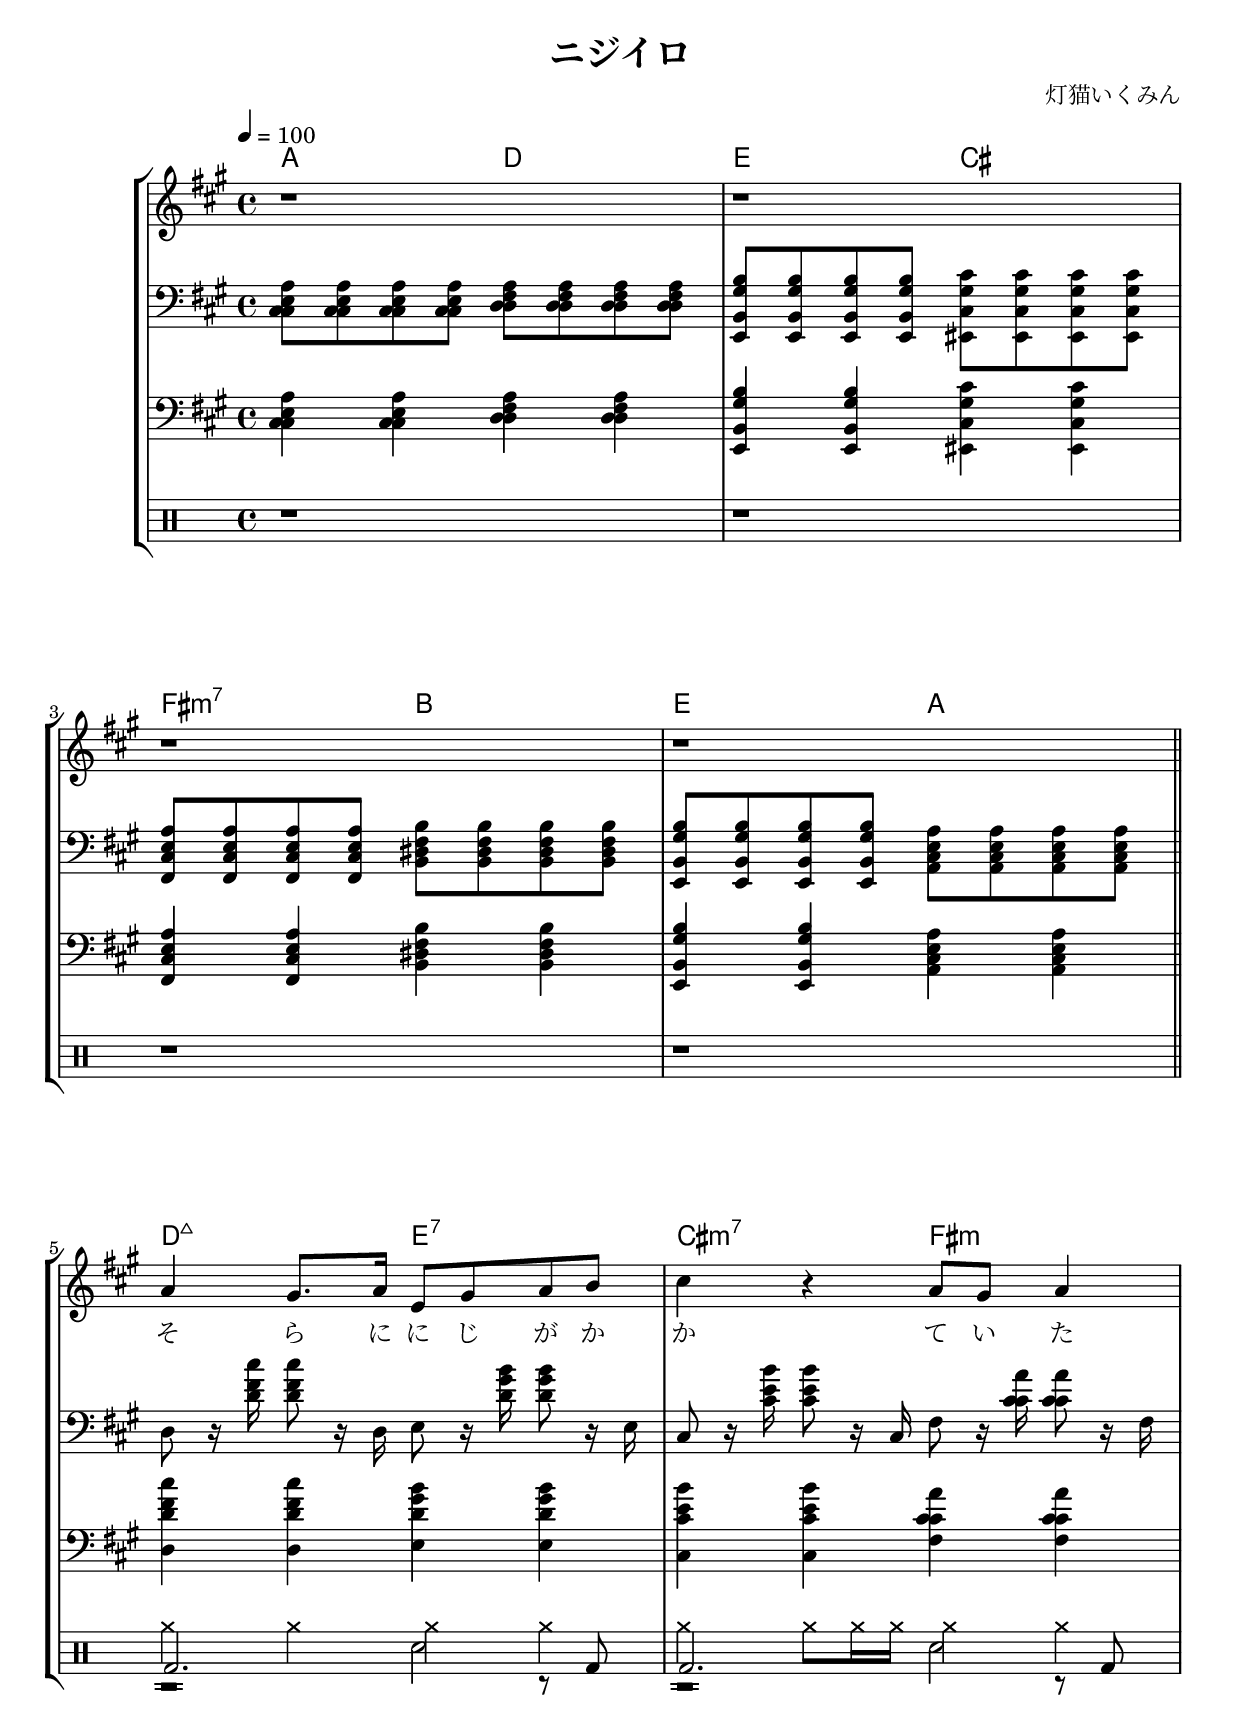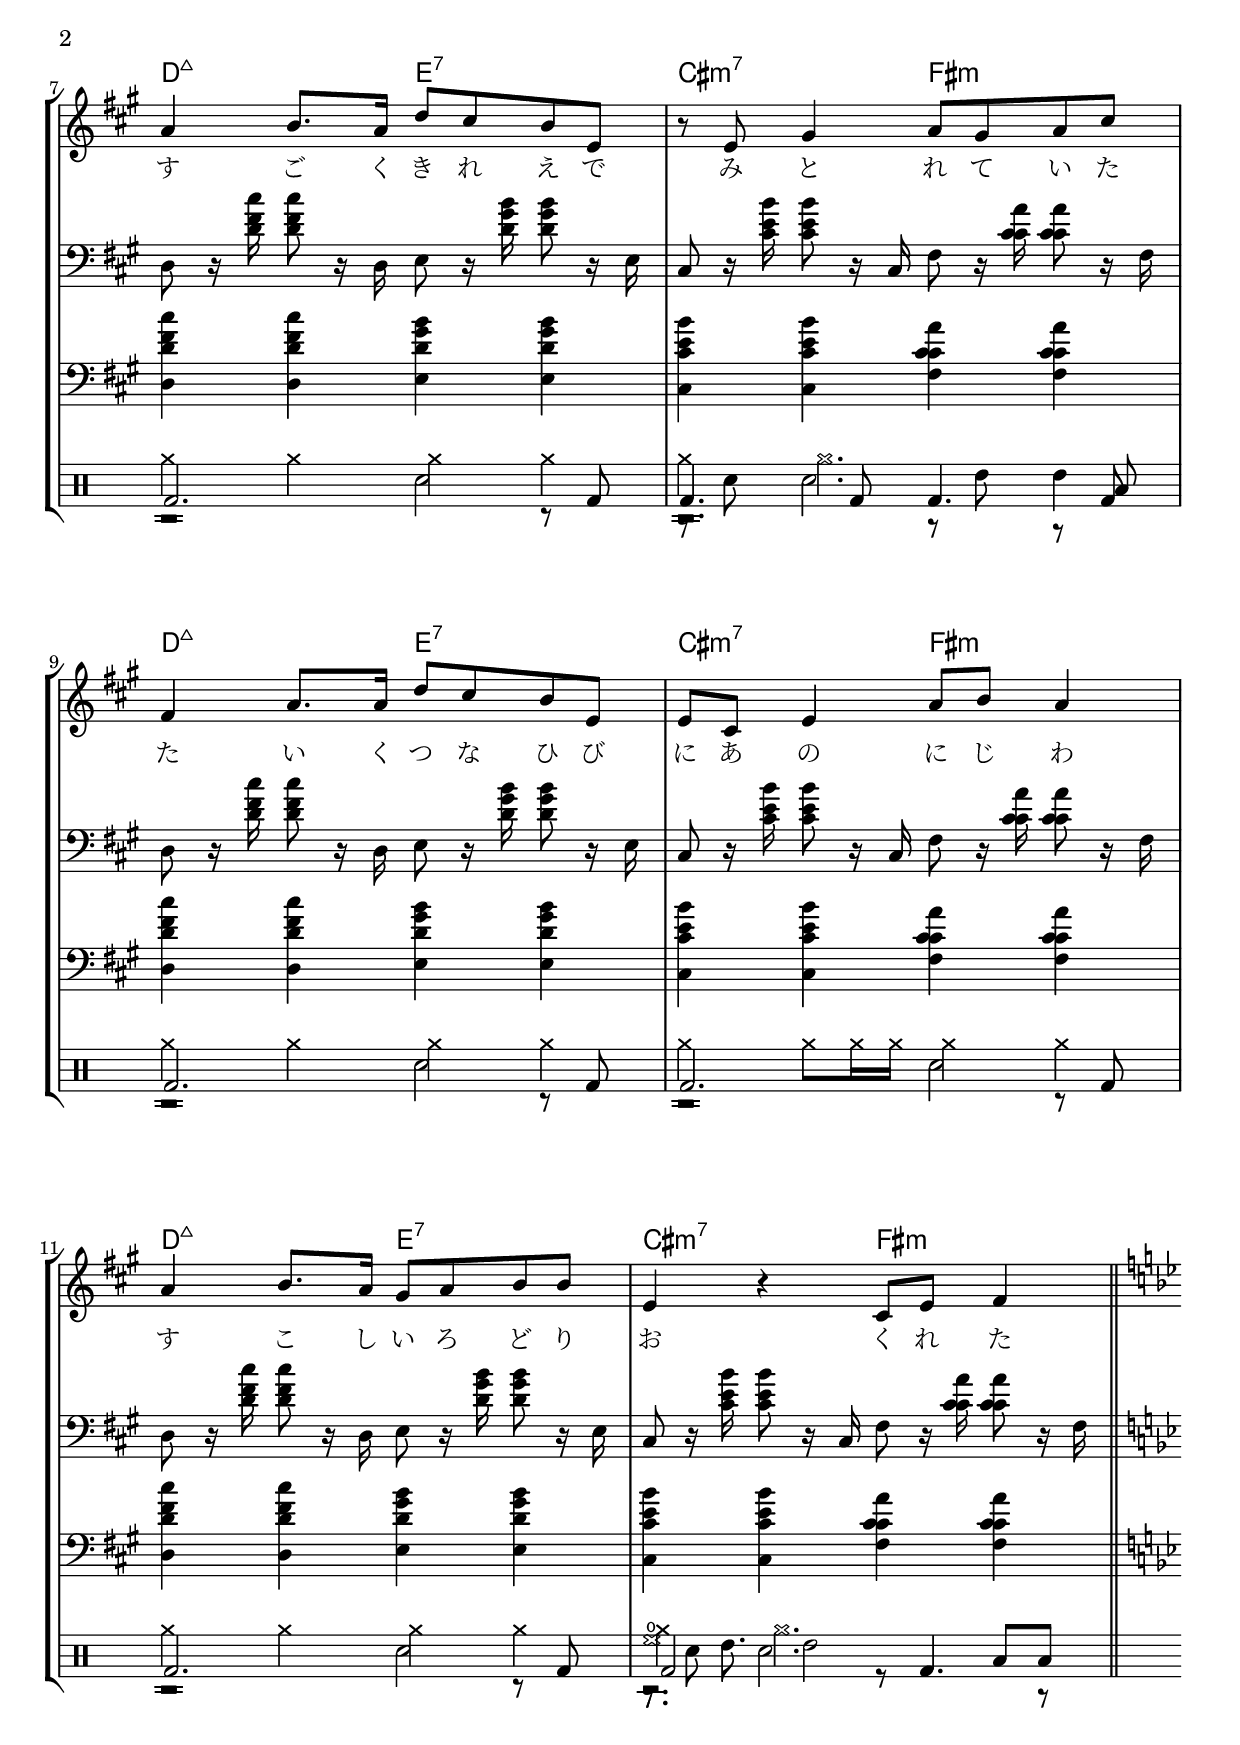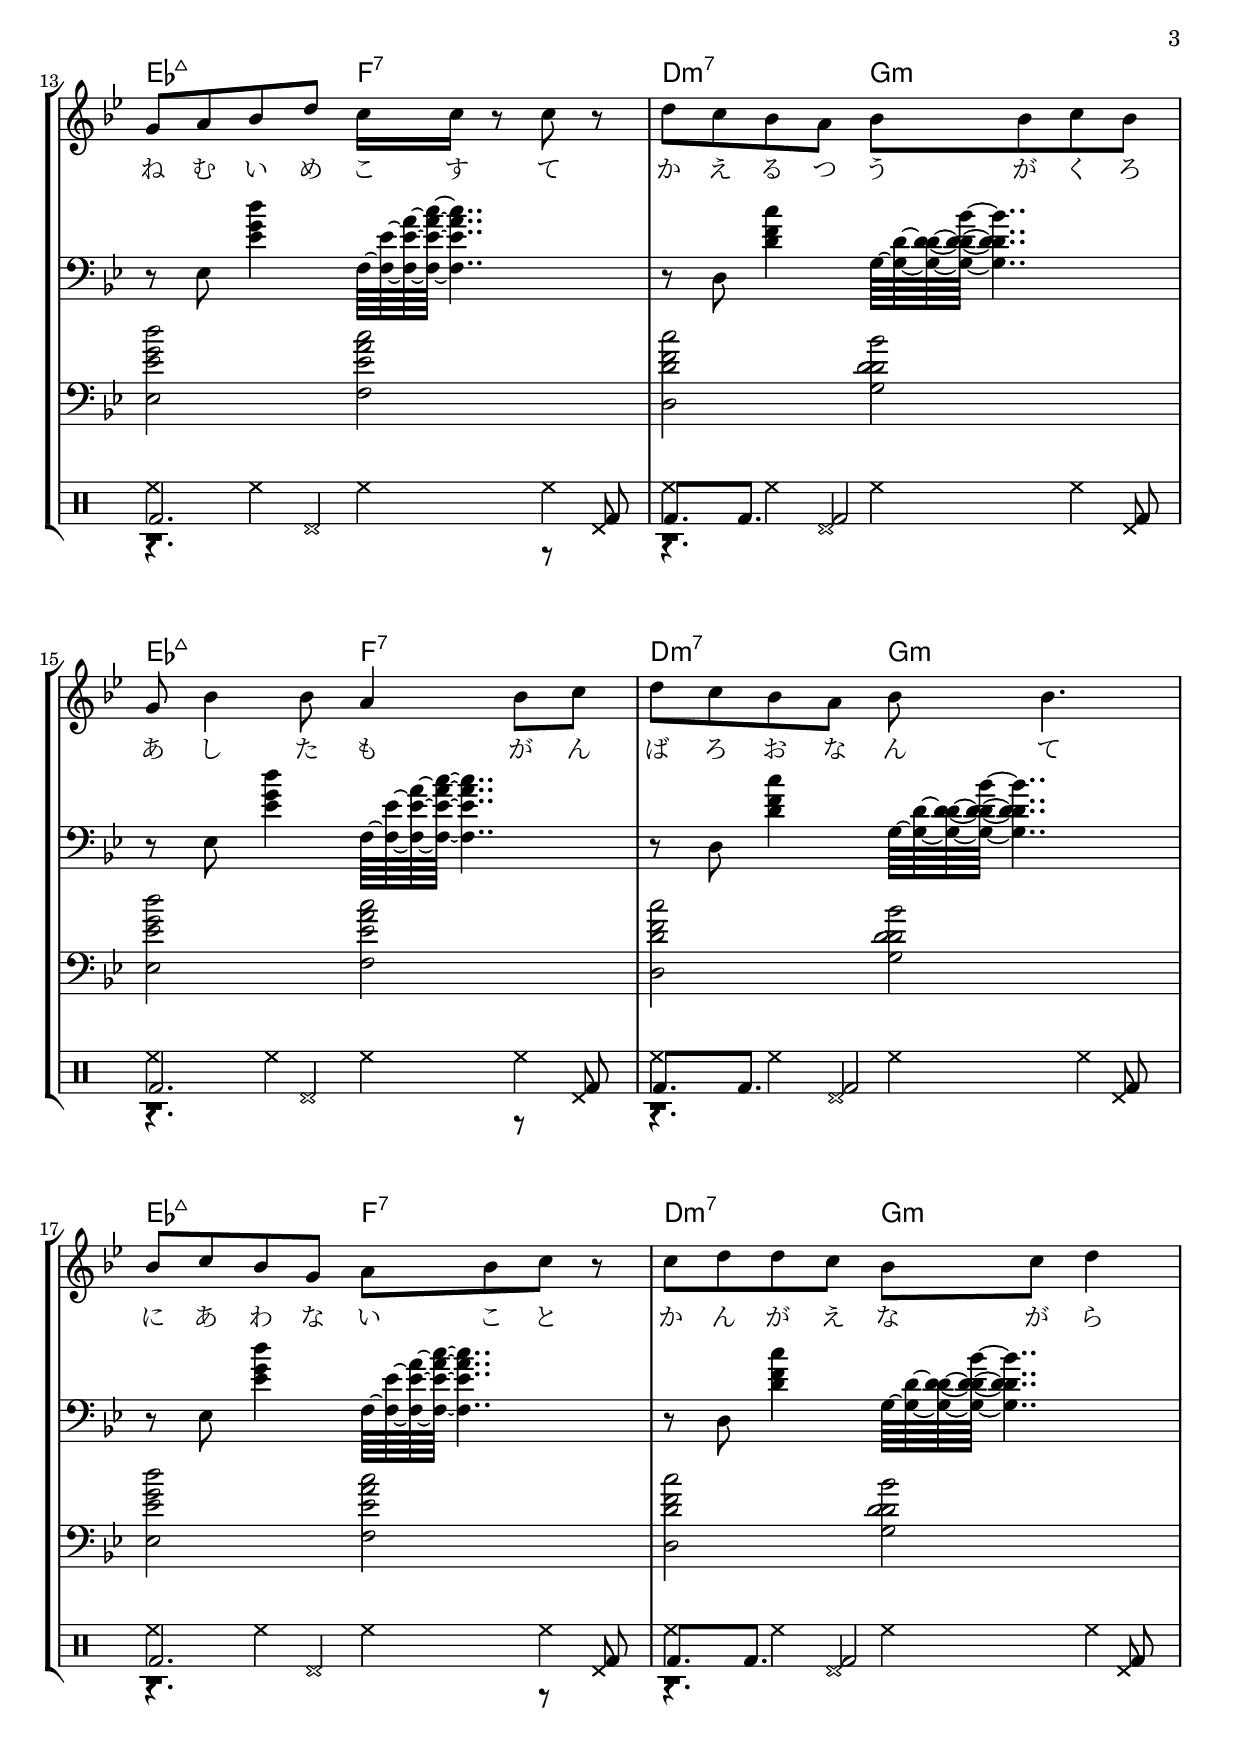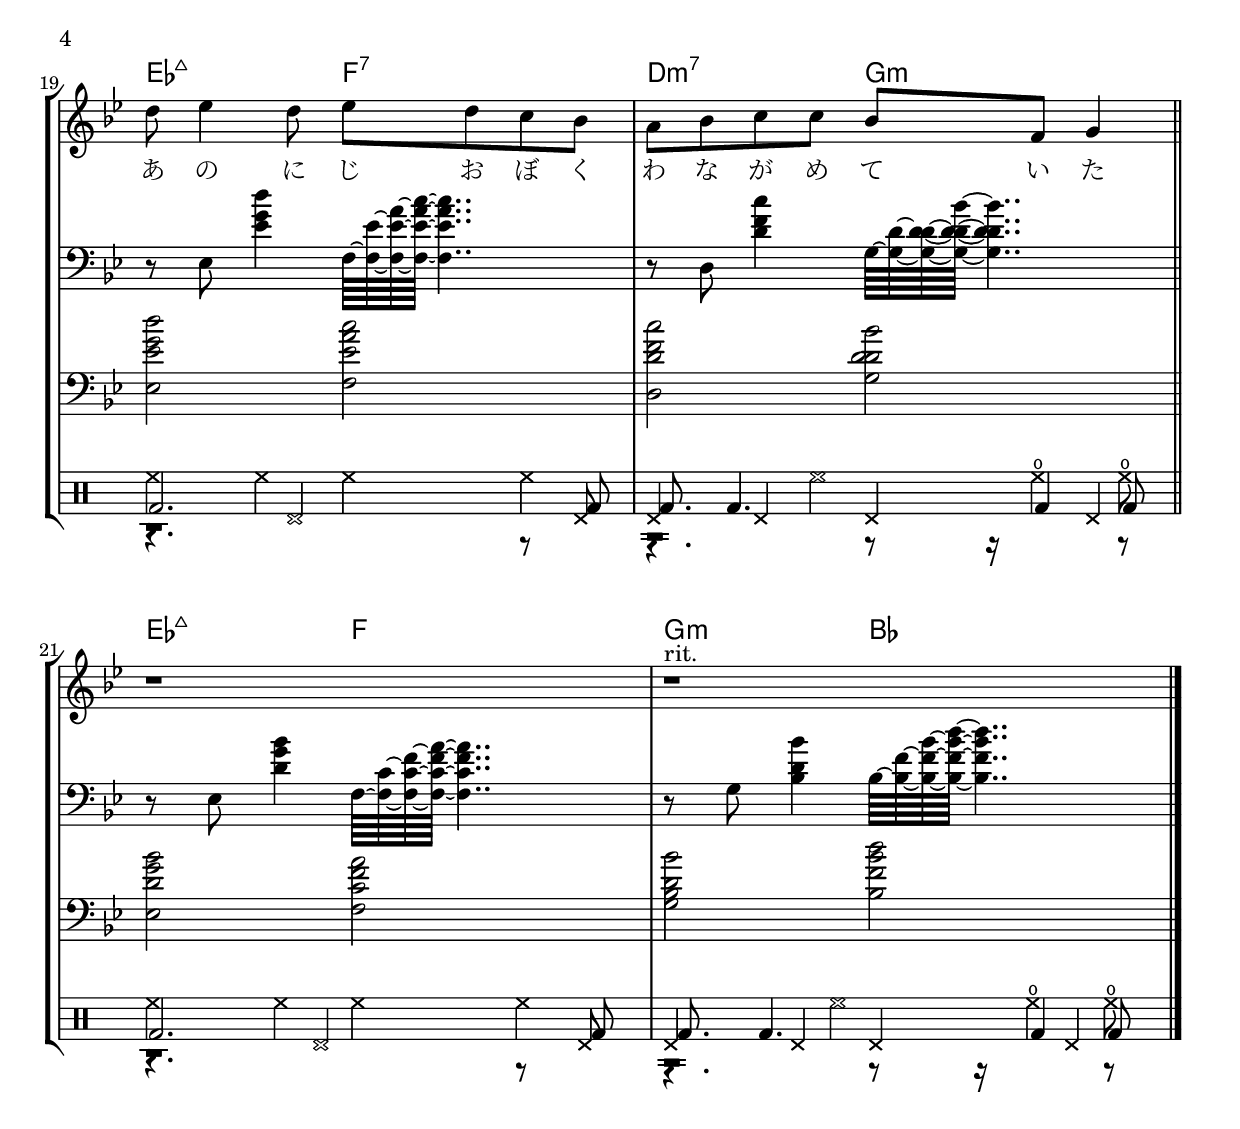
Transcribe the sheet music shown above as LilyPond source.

\version "2.12.1"

\header {
	title = \markup {ニジイロ}
	composer = \markup \center-column {灯猫いくみん}
}

harmony = \chordmode {
	a2 d e cis fis:min7 b e a 

	d:maj7 e:7 cis:min7 fis:m d:maj7 e:7 cis:min7 fis:m d:maj7 e:7 cis:min7 fis:m d:maj7 e:7 cis:min7 fis:m 

	es:maj7 f:7 d:min7 g:m es:maj7 f:7 d:min7 g:m es:maj7 f:7 d:min7 g:m es:maj7 f:7 d:min7 g:m 

	es:maj7 f g:m bes 
}

melody = {
	\key a \major
	\tempo 4 = 100
	r1 | r1 | r1 | r1   
	\set Staff.midiInstrument = #"fss0.35"
	a'4  gis'8.  a'16  e'8  gis'8  a'8  b'8 
	cis''4  r4  a'8  gis'8  a'4 
	a'4  b'8.  a'16  d''8  cis''8  b'8  e'8 
	r8  e'8  gis'4  a'8  gis'8  a'8  cis''8 
	fis'4  a'8.  a'16  d''8  cis''8  b'8  e'8 
	e'8  cis'8  e'4  a'8  b'8  a'4 
	a'4  b'8.  a'16  gis'8  a'8  b'8  b'8 
	e'4  r4  cis'8  e'8  fis'4
	\set Staff.midiInstrument = #"fss0.35"
		\key bes \major
g'8  a'8  bes'8  d''8  c''16  c''16  r8  c''8  r8 
	d''8  c''8  bes'8  a'8  bes'8  bes'8  c''8  bes'8 
	g'8  bes'4  bes'8  a'4  bes'8  c''8 
	d''8  c''8  bes'8  a'8  bes'8  bes'4. 
	bes'8  c''8  bes'8  g'8  a'8  bes'8  c''8  r8 
	c''8  d''8  d''8  c''8  bes'8  c''8  d''4 
	d''8  es''4  d''8  es''8  d''8  c''8  bes'8 
	a'8  bes'8  c''8  c''8  bes'8  f'8  g'4
	r1 | r1^"rit." \bar "|."
}

words = \lyricmode {
	
	そ  ら  に  に  じ  が  か  か  て  い  た  す  ご  く  き  れ  え  で  み  と  れ  て  い  た  た  い  く  つ  な  ひ  び  に  あ  の  に  じ  わ  す  こ  し  い  ろ  ど  り  お  く  れ  た  
	ね  む  い  め  こ  す  て  か  え  る  つ  う  が  く  ろ  あ  し  た  も  が  ん  ば  ろ  お  な  ん  て  に  あ  わ  な  い  こ  と  か  ん  が  え  な  が  ら  あ  の  に  じ  お  ぼ  く  わ  な  が  め  て  い  た  
	
}

tempochange = {
	\tempo 4 = 100
	r1 | r1 | r1 | r1 \bar "||"
	\tempo 4 = 100
	r1 | r1 | r1 | r1 | r1 | r1 | r1 | r1 \bar "||"
	\tempo 4 = 100
	r1 | r1 | r1 | r1 | r1 | r1 | r1 | r1 \bar "||"
	\tempo 4 = 100
	r1 | \tempo 4 = 75 r2 \tempo 4 = 66 r2 \bar "|."
}

mainacc = {
	\clef bass
	\set Staff.midiInstrument = #"Bright Acoustic"
	\key a \major
	\tempo 4 = 100
	<cis cis e a>8 <cis cis e a>8 <cis cis e a>8 <cis cis e a>8
	<d d fis a>8 <d d fis a>8 <d d fis a>8 <d d fis a>8
	<e, b, gis b>8 <e, b, gis b>8 <e, b, gis b>8 <e, b, gis b>8
	<eis, cis gis cis'>8 <eis, cis gis cis'>8 <eis, cis gis cis'>8 <eis, cis gis cis'>8
	<fis, cis e a>8 <fis, cis e a>8 <fis, cis e a>8 <fis, cis e a>8
	<dis b, fis b>8 <dis b, fis b>8 <dis b, fis b>8 <dis b, fis b>8
	<e, b, gis b>8 <e, b, gis b>8 <e, b, gis b>8 <e, b, gis b>8
	<a, cis e a>8 <a, cis e a>8 <a, cis e a>8 <a, cis e a>8
	\bar "||"

	\set Staff.midiInstrument = #"Acoustic Guitar (steel)"
	d8 r16 <d' fis' cis''>16 <d' fis' cis''>8 r16 d16
	e8 r16 <d' gis' b'>16 <d' gis' b'>8 r16 e16
	cis8 r16 <cis' e' b'>16 <cis' e' b'>8 r16 cis16
	fis8 r16 <cis' cis' a'>16 <cis' cis' a'>8 r16 fis16
	d8 r16 <d' fis' cis''>16 <d' fis' cis''>8 r16 d16
	e8 r16 <d' gis' b'>16 <d' gis' b'>8 r16 e16
	cis8 r16 <cis' e' b'>16 <cis' e' b'>8 r16 cis16
	fis8 r16 <cis' cis' a'>16 <cis' cis' a'>8 r16 fis16
	d8 r16 <d' fis' cis''>16 <d' fis' cis''>8 r16 d16
	e8 r16 <d' gis' b'>16 <d' gis' b'>8 r16 e16
	cis8 r16 <cis' e' b'>16 <cis' e' b'>8 r16 cis16
	fis8 r16 <cis' cis' a'>16 <cis' cis' a'>8 r16 fis16
	d8 r16 <d' fis' cis''>16 <d' fis' cis''>8 r16 d16
	e8 r16 <d' gis' b'>16 <d' gis' b'>8 r16 e16
	cis8 r16 <cis' e' b'>16 <cis' e' b'>8 r16 cis16
	fis8 r16 <cis' cis' a'>16 <cis' cis' a'>8 r16 fis16
	\bar "||"

	\set Staff.midiInstrument = #"Vibraphone"
	\key bes \major
	r8 es8 <es' g' d''>4
	f64~ <f~ es'~> <f~ es'~ a'~> <f es' a' c''>~ <f es' a' c''>4..
	r8 d8 <d' f' c''>4
	g64~ <g~ d'~> <g~ d'~ d'~> <g d' d' bes'>~ <g d' d' bes'>4..
	r8 es8 <es' g' d''>4
	f64~ <f~ es'~> <f~ es'~ a'~> <f es' a' c''>~ <f es' a' c''>4..
	r8 d8 <d' f' c''>4
	g64~ <g~ d'~> <g~ d'~ d'~> <g d' d' bes'>~ <g d' d' bes'>4..
	r8 es8 <es' g' d''>4
	f64~ <f~ es'~> <f~ es'~ a'~> <f es' a' c''>~ <f es' a' c''>4..
	r8 d8 <d' f' c''>4
	g64~ <g~ d'~> <g~ d'~ d'~> <g d' d' bes'>~ <g d' d' bes'>4..
	r8 es8 <es' g' d''>4
	f64~ <f~ es'~> <f~ es'~ a'~> <f es' a' c''>~ <f es' a' c''>4..
	r8 d8 <d' f' c''>4
	g64~ <g~ d'~> <g~ d'~ d'~> <g d' d' bes'>~ <g d' d' bes'>4..
	\bar "||"

	\set Staff.midiInstrument = #"Harmonica"
	r8 es8 <d' g' bes'>4
	f64~ <f~ c'~> <f~ c'~ f'~> <f c' f' a'>~ <f c' f' a'>4..
	r8 g8 <bes d' bes'>4
	bes64~ <bes~ f'~> <bes~ f'~ bes'~> <bes f' bes' d''>~ <bes f' bes' d''>4..
	\bar "|."
}

subacc = {
	\clef bass
	\set Staff.midiInstrument = #"Electric Guitar (muted)"
	\key a \major
	\tempo 4 = 100
	<cis cis e a>4 <cis cis e a>4
	<d d fis a>4 <d d fis a>4
	<e, b, gis b>4 <e, b, gis b>4
	<eis, cis gis cis'>4 <eis, cis gis cis'>4
	<fis, cis e a>4 <fis, cis e a>4
	<dis b, fis b>4 <dis b, fis b>4
	<e, b, gis b>4 <e, b, gis b>4
	<a, cis e a>4 <a, cis e a>4
	\bar "||"

	\set Staff.midiInstrument = #"Electric Guitar (jazz)"
	<d d' fis' cis''>4 <d d' fis' cis''>4
	<e d' gis' b'>4 <e d' gis' b'>4
	<cis cis' e' b'>4 <cis cis' e' b'>4
	<fis cis' cis' a'>4 <fis cis' cis' a'>4
	<d d' fis' cis''>4 <d d' fis' cis''>4
	<e d' gis' b'>4 <e d' gis' b'>4
	<cis cis' e' b'>4 <cis cis' e' b'>4
	<fis cis' cis' a'>4 <fis cis' cis' a'>4
	<d d' fis' cis''>4 <d d' fis' cis''>4
	<e d' gis' b'>4 <e d' gis' b'>4
	<cis cis' e' b'>4 <cis cis' e' b'>4
	<fis cis' cis' a'>4 <fis cis' cis' a'>4
	<d d' fis' cis''>4 <d d' fis' cis''>4
	<e d' gis' b'>4 <e d' gis' b'>4
	<cis cis' e' b'>4 <cis cis' e' b'>4
	<fis cis' cis' a'>4 <fis cis' cis' a'>4
	\bar "||"

	\set Staff.midiInstrument = #"Acoustic Bass"
	\key bes \major
	<es es' g' d''>2
	<f es' a' c''>2
	<d d' f' c''>2
	<g d' d' bes'>2
	<es es' g' d''>2
	<f es' a' c''>2
	<d d' f' c''>2
	<g d' d' bes'>2
	<es es' g' d''>2
	<f es' a' c''>2
	<d d' f' c''>2
	<g d' d' bes'>2
	<es es' g' d''>2
	<f es' a' c''>2
	<d d' f' c''>2
	<g d' d' bes'>2
	\bar "||"

	\set Staff.midiInstrument = #"Electric Guitar (clean)"
	<es d' g' bes'>2
	<f c' f' a'>2
	<g bes d' bes'>2
	<bes f' bes' d''>2
	\bar "|."
}

percA = {
	\drummode {
	r1 |r1 |r1 |r1 \bar "||"
	cymr4 cymr4 cymr4 cymr4  |cymr4 cymr8 cymr16 cymr16 cymr4 cymr4  |cymr4 cymr4 cymr4 cymr4  |cymr4 cymr2.  |cymr4 cymr4 cymr4 cymr4  |cymr4 cymr8 cymr16 cymr16 cymr4 cymr4  |cymr4 cymr4 cymr4 cymr4  |cymr4 cymr2.  \bar "||"
	r1  |r1  |r1  |r1  |r1  |r1  |r1  |r2 r8 hho4 hho8  \bar "||"
	r1  |r2 r8 hho4 hho8  \bar "|."
	}
}

percB = {
	\drummode {
	r1 |r1 |r1 |r1 \bar "||"
	r2 sn2  |r2 sn2  |r2 sn2  |r8 sn8 sn2.  |r2 sn2  |r2 sn2  |r2 sn2  |r8 sn8 sn2.  \bar "||"
	r4. hhp2 hhp8  |r4. hhp2 hhp8  |r4. hhp2 hhp8  |r4. hhp2 hhp8  |r4. hhp2 hhp8  |r4. hhp2 hhp8  |r4. hhp2 hhp8  |hhp4 hhp4 hhp4 hhp4  \bar "||"
	r4. hhp2 hhp8  |hhp4 hhp4 hhp4 hhp4  \bar "|."
	}
}

percC = {
	\drummode {
	r1 |r1 |r1 |r1 \bar "||"
	bd2. r8 bd8  |bd2. r8 bd8  |bd2. r8 bd8  |bd4. bd8 bd4. bd8  |bd2. r8 bd8  |bd2. r8 bd8  |bd2. r8 bd8  |bd2 r8 bd4.  \bar "||"
	hh4 hh4 hh4 hh4  |hh4 hh4 hh4 hh4  |hh4 hh4 hh4 hh4  |hh4 hh4 hh4 hh4  |hh4 hh4 hh4 hh4  |hh4 hh4 hh4 hh4  |hh4 hh4 hh4 hh4  |r4. hh2 r8  \bar "||"
	hh4 hh4 hh4 hh4  |r4. hh2 r8  \bar "|."
	}
}

percD = {
	\drummode {
	r1 |r1 |r1 |r1 \bar "||"
	r1 |r1 |r1 |r2 r8 tommh8 tommh4  |r1 |r1 |r1 |r8. tommh8. tommh2 r8  \bar "||"
	bd2. r8 bd8  |bd8. bd8. bd2 bd8  |bd2. r8 bd8  |bd8. bd8. bd2 bd8  |bd2. r8 bd8  |bd8. bd8. bd2 bd8  |bd2. r8 bd8  |bd8. bd4. r16 bd4 bd8  \bar "||"
	bd2. r8 bd8  |bd8. bd4. r16 bd4 bd8  \bar "|."
	}
}

percE = {
	\drummode {
	r1 |r1 |r1 |r1 \bar "||"
	r1 |r1 |r1 |r2. r8 toml8  |r1 |r1 |r1 |r2. toml8 toml8  \bar "||"
	r1 | r1 | r1 | r1 | r1 | r1 | r1 | r1 \bar "||"
	r1 | r1 \bar "|."
	}
}

percF = {
	\drummode {
	r1 | r1 | r1 | r1 \bar "||"
	r1 |r1 |r1 |r1 |r1 |r1 |r1 |hho1  \bar "||"
	r1 | r1 | r1 | r1 | r1 | r1 | r1 | r1 \bar "||"
	r1 | r1 \bar "|."
	}
}

\score {
	<<
		\new StaffGroup <<
			\new ChordNames {\harmony}
			\new Voice = "melody" {\melody}
			\new Lyrics \lyricsto "melody" \words
			\new Staff = "mainacc" {\mainacc}
			\new Staff = "subacc" {\subacc}
			\new DrumStaff <<
				\new DrumVoice {\percA}
				\new DrumVoice {\percB}
				\new DrumVoice {\percC}
				\new DrumVoice {\percD}
				\new DrumVoice {\percE}
				\new DrumVoice {\percF}
			>>
		>>
	>>
	\layout { }
}
